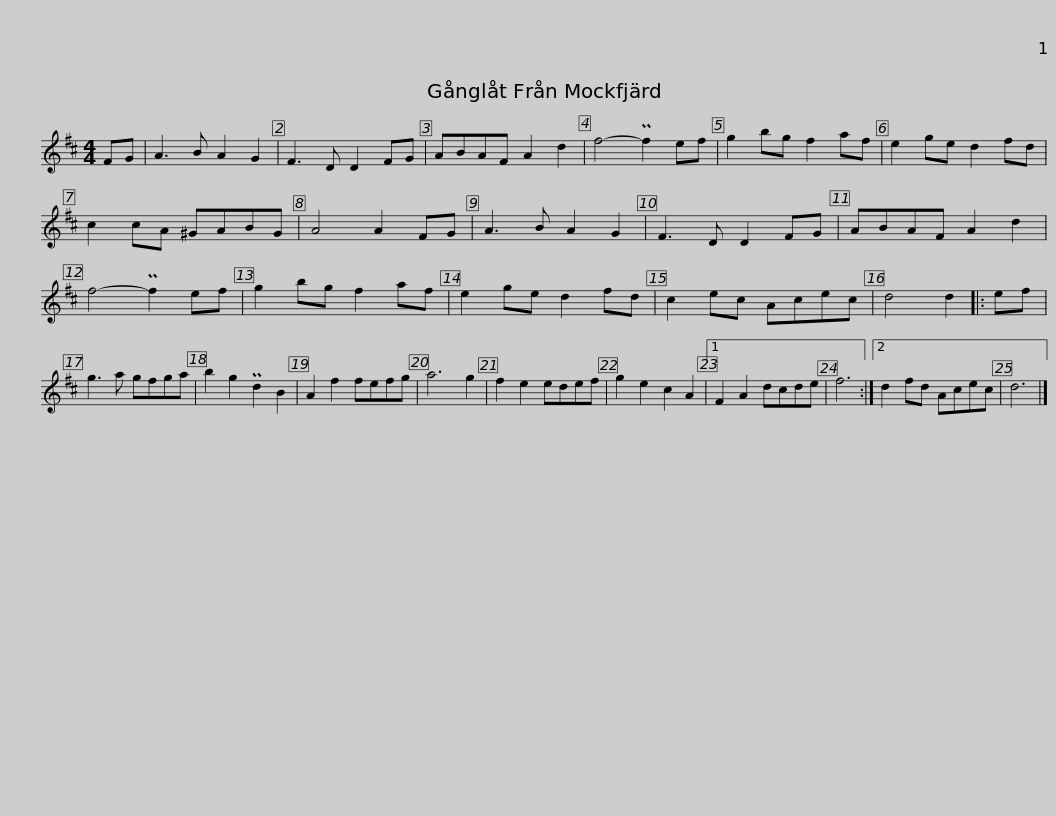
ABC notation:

X:1
L:1/8
M:4/4
I:linebreak $
K:D
V:1 treble
V:1
 FG | A3 B A2 G2 | F3 D D2 FG | ABAF A2 d2 | f4- Pf2 ef | %5
 g2 bg f2 af | e2 ge d2 fd | c2 cA ^GABG |$ A4 A2 FG | A3 B A2 G2 | %10
 F3 D D2 FG | ABAF A2 d2 | f4- Pf2 ef | g2 bg f2 af | e2 ge d2 fd | %15
 c2 ec Acec |$ d4 d2 |: ef | g3 a gfga | b2 g2 Pd2 B2 | %20
 A2 f2 fefg | a6 g2 | f2 e2 edef | g2 e2 c2 A2 |1 F2 A2 dcde |$ %25
 f6 :|2 d2 fd Acec | d6 |] %28
